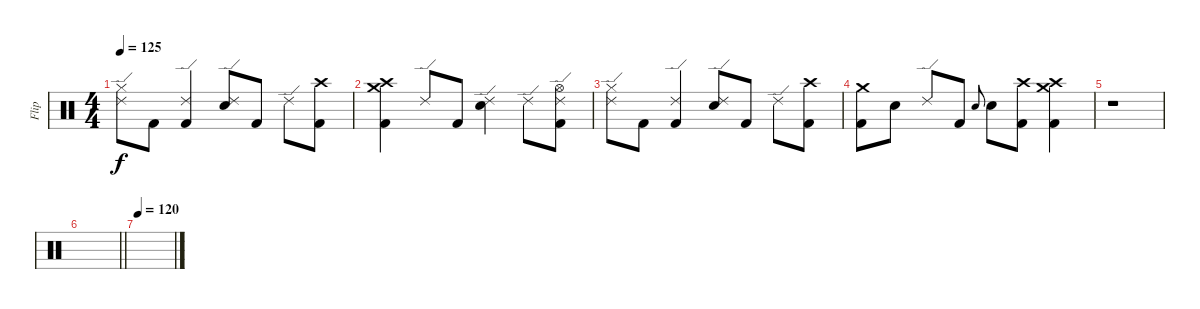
\track ("Flip" "Flip") {instrument percussion}
\staff {score}
\articulation defaults
\ts (4 4)
\tempo 125
\clef neutral
\ks c
("Hi-Hat (closed)" "Ride (edge) 2").8{dy f} "Kick (hit) 2".8 ("Ride (edge) 2" "Kick (hit) 2").4 ("Ride (edge) 2" "Electric Snare (hit)").8 "Kick (hit) 2".8 "Ride (edge) 2".8 ("Crash high (hit)" "Kick (hit) 2").8 |
("Crash high (hit)" "Crash medium (hit)" "Kick (hit) 2").4 "Ride (edge) 2".8 "Kick (hit) 2".8 ("Ride (edge) 2" "Electric Snare (hit)").4 "Ride (edge) 2".8 ("Hi-Hat (open)" "Ride (edge) 2" "Kick (hit) 2").8 |
("Hi-Hat (closed)" "Ride (edge) 2").8 "Kick (hit) 2".8 ("Ride (edge) 2" "Kick (hit) 2").4 ("Ride (edge) 2" "Electric Snare (hit)").8 "Kick (hit) 2".8 "Ride (edge) 2".8 ("Crash high (hit)" "Kick (hit) 2").8 |
("Crash medium (hit)" "Kick (hit) 2").8 "Electric Snare (hit)".8 "Ride (edge) 2".8 "Kick (hit) 2".8 "Electric Snare (hit)".8{gr onbeat} "Electric Snare (hit)".8 ("Crash high (hit)" "Kick (hit) 2").8 ("Crash medium (hit)" "Crash high (hit)" "Kick (hit) 2").4 |
r.1 |
\barLineRight lightlight
|
\tempo 120
